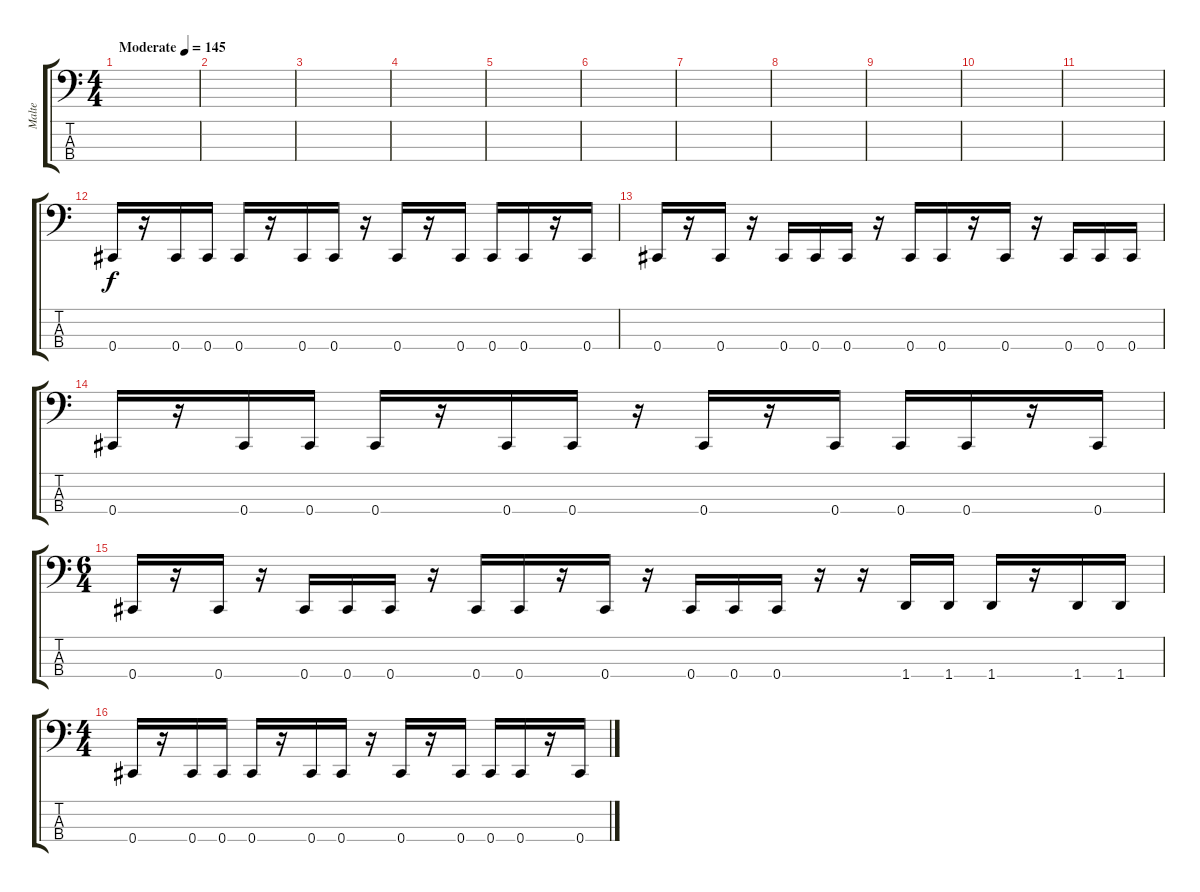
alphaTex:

\track ("Malte" "Malte") {instrument electricbassfinger}
\staff {score tabs}
\tuning (E2 B1 Gb1 Db1) {hide}
\ts (4 4)
\tempo (145 "Moderate")
\clef f4
\ks c
|
|
|
|
|
|
|
|
|
|
|
0.4.16 r.16 0.4.16 0.4.16 0.4.16 r.16 0.4.16 0.4.16 r.16 0.4.16 r.16 0.4.16 0.4.16 0.4.16 r.16 0.4.16 |
0.4.16 r.16 0.4.16 r.16 0.4.16 0.4.16 0.4.16 r.16 0.4.16 0.4.16 r.16 0.4.16 r.16 0.4.16 0.4.16 0.4.16 |
0.4.16 r.16 0.4.16 0.4.16 0.4.16 r.16 0.4.16 0.4.16 r.16 0.4.16 r.16 0.4.16 0.4.16 0.4.16 r.16 0.4.16 |
\ts (6 4)
0.4.16 r.16 0.4.16 r.16 0.4.16 0.4.16 0.4.16 r.16 0.4.16 0.4.16 r.16 0.4.16 r.16 0.4.16 0.4.16 0.4.16 r.16 r.16 1.4.16 1.4.16 1.4.16 r.16 1.4.16 1.4.16 |
\ts (4 4)
0.4.16 r.16 0.4.16 0.4.16 0.4.16 r.16 0.4.16 0.4.16 r.16 0.4.16 r.16 0.4.16 0.4.16 0.4.16 r.16 0.4.16
